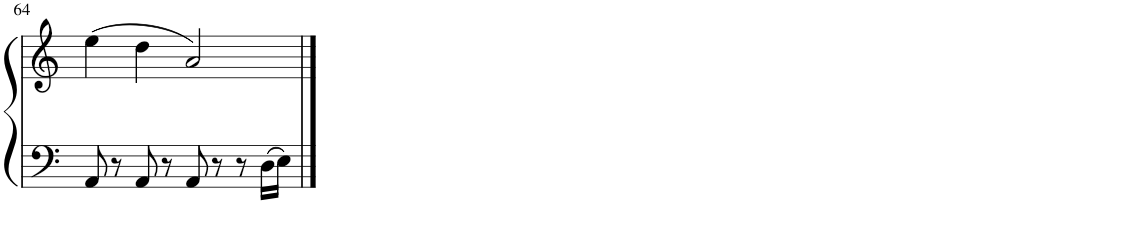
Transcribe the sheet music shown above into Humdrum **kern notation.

**kern	**kern
*part1	*part1
*staff2	*staff1
*I"Piano	*
*I'Pno.	*
!!LO:PB:g=z
*clefF4	*clefG2
*k[]	*k[]
*M4/4	*M4/4
=64	=64
8AA/	(4ee\
8r	.
8AA/	4dd\
8r	.
8AA/	2a/)
8r	.
8r	.
16D\LL	.
16E\JJ	.
==	==
*-	*-
